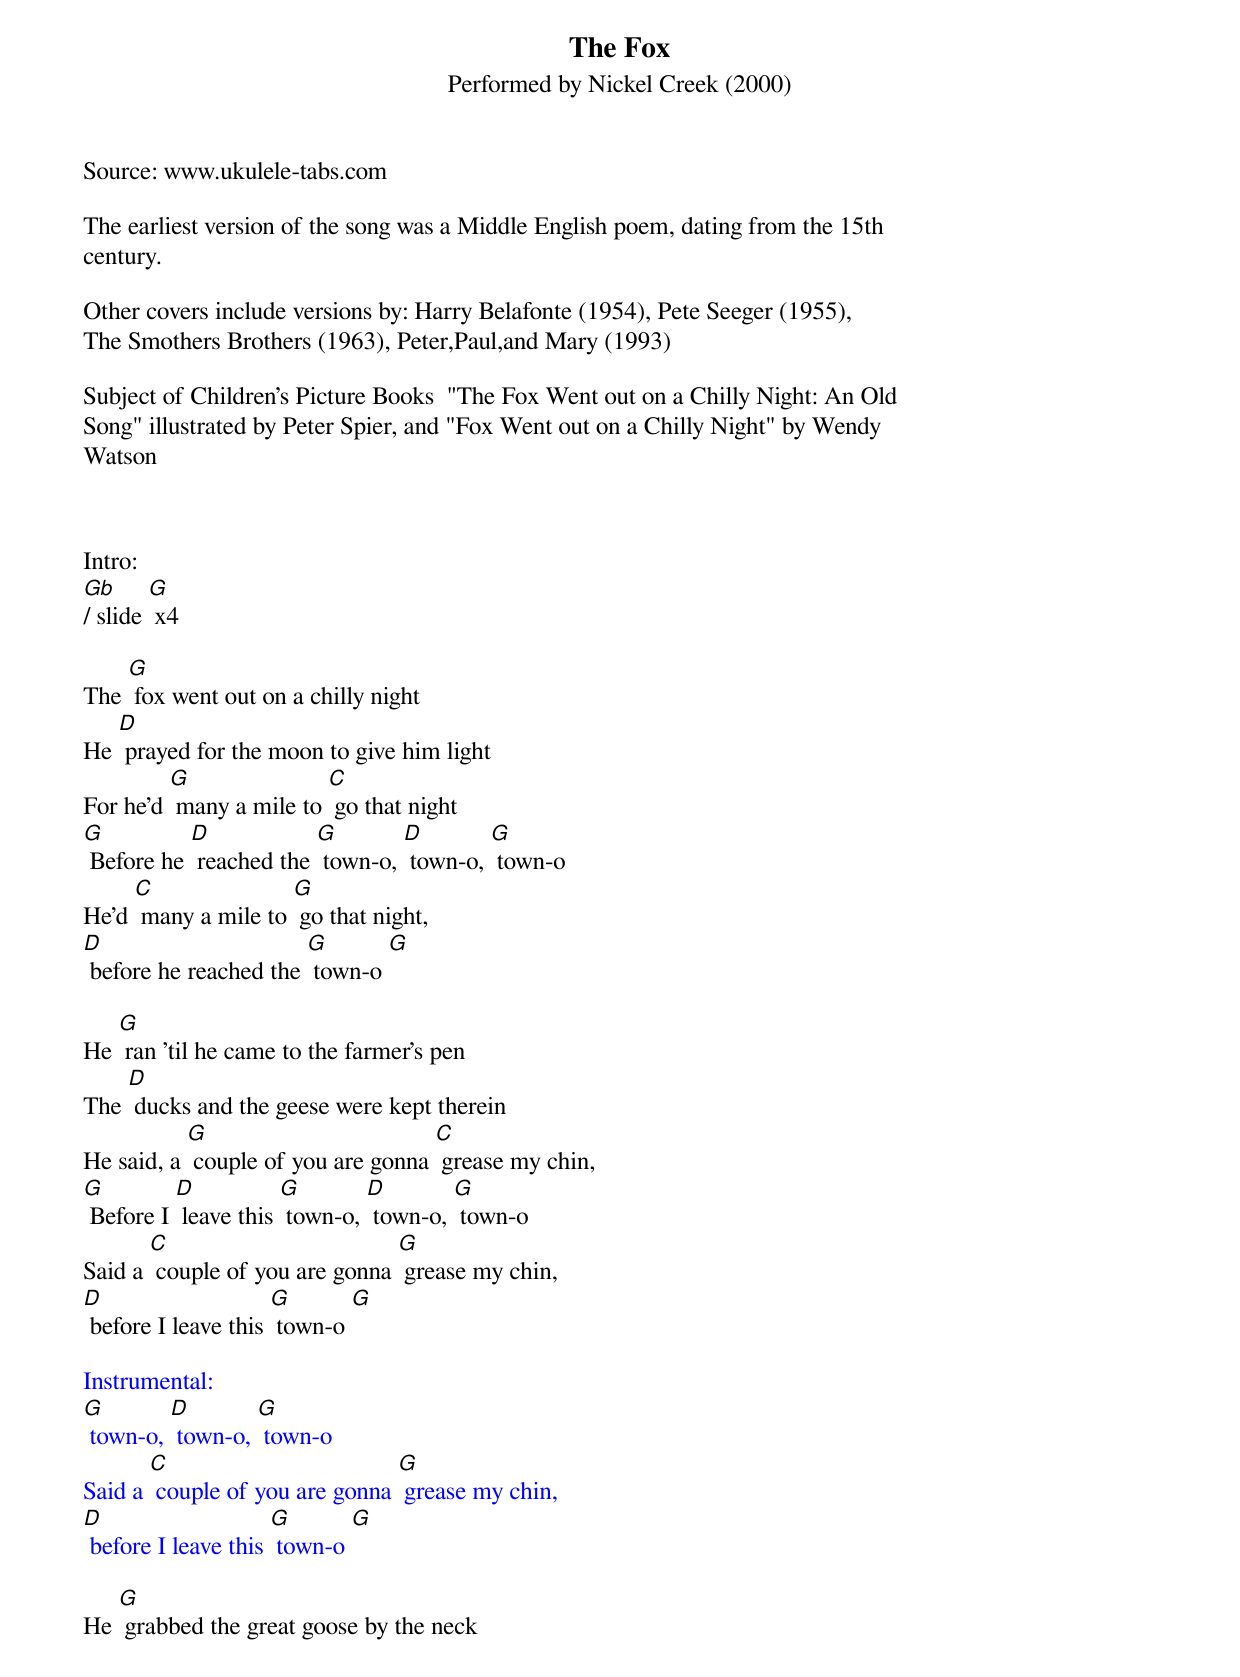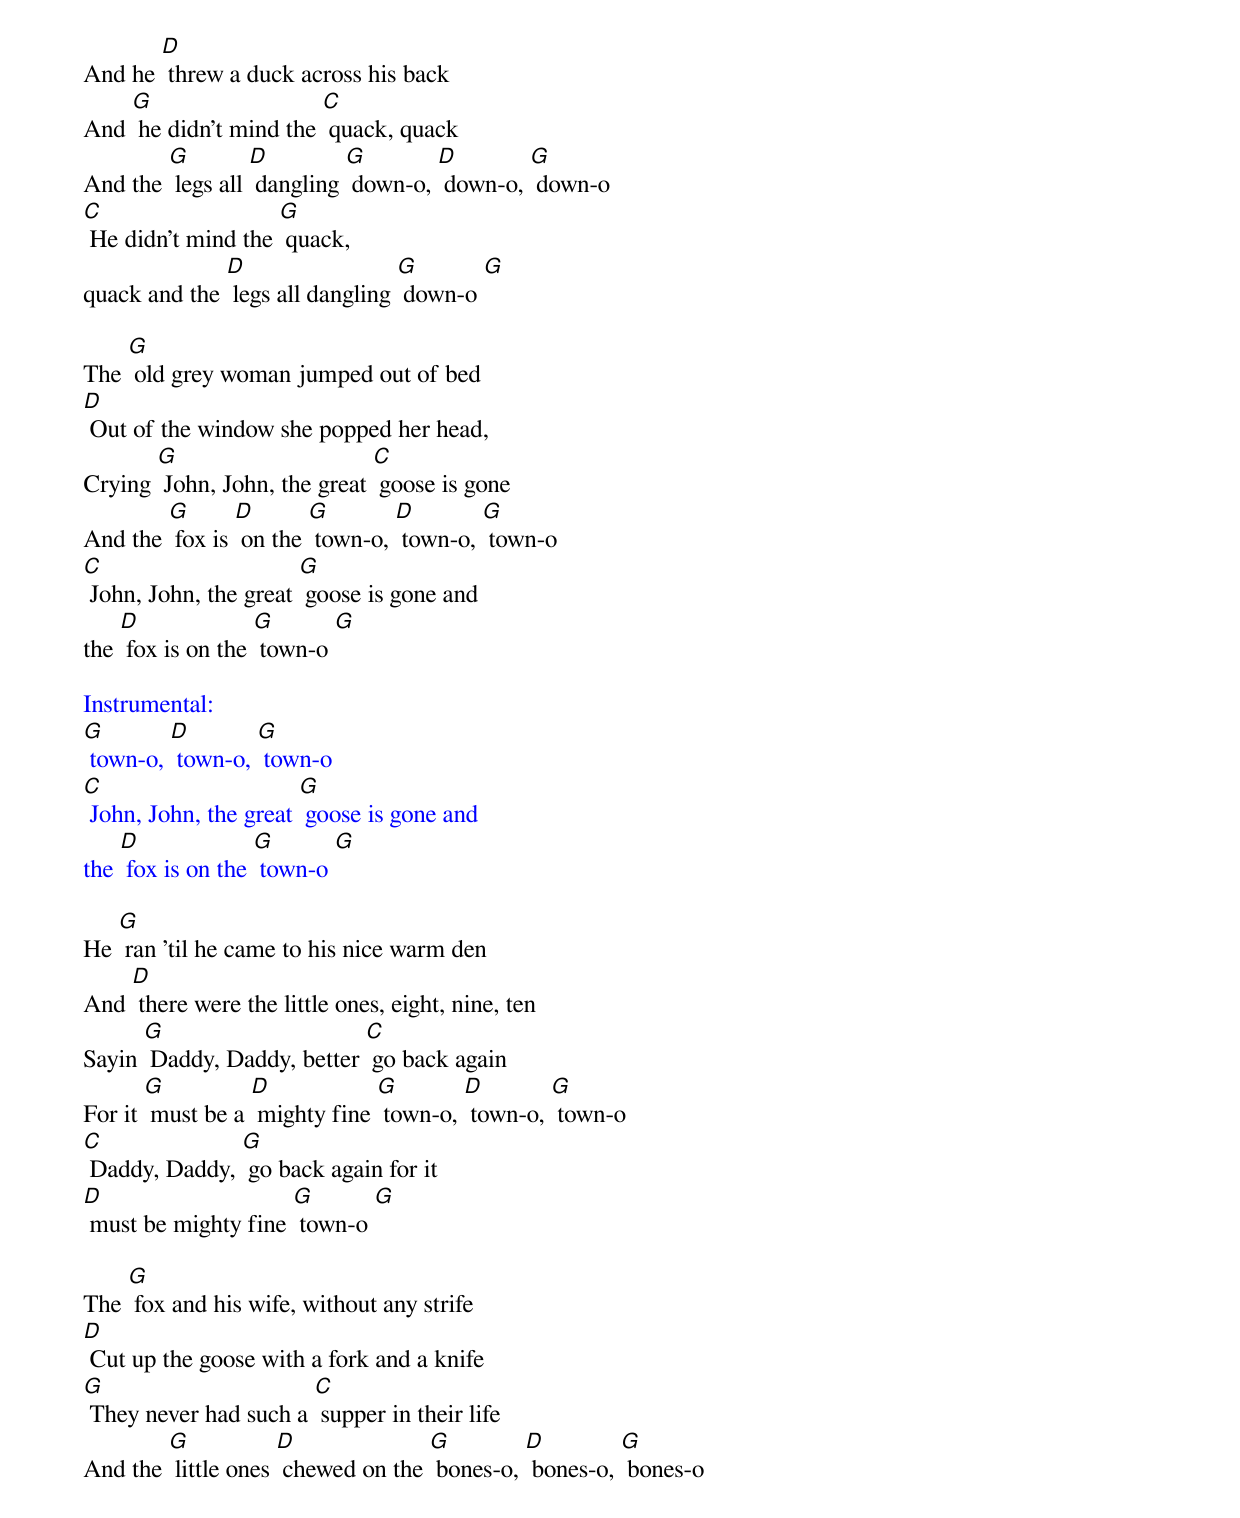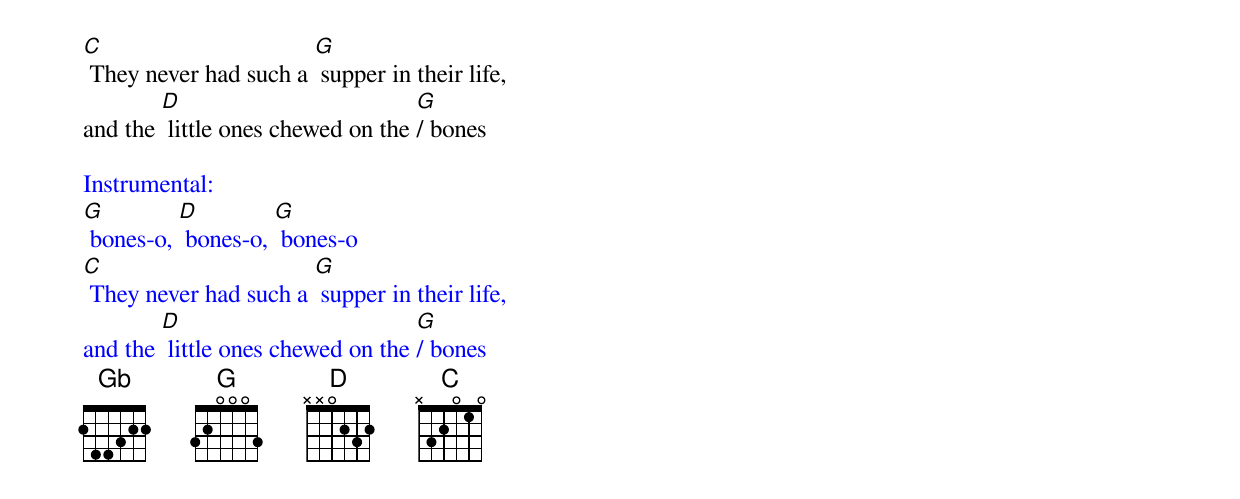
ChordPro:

{t: The Fox}
{st: Performed by Nickel Creek (2000)}
Source: www.ukulele-tabs.com

The earliest version of the song was a Middle English poem, dating from the 15th
century.

Other covers include versions by: Harry Belafonte (1954), Pete Seeger (1955),
The Smothers Brothers (1963), Peter,Paul,and Mary (1993)

Subject of Children's Picture Books  "The Fox Went out on a Chilly Night: An Old
Song" illustrated by Peter Spier, and "Fox Went out on a Chilly Night" by Wendy
Watson


{define: Gb frets 0 1 2 1}

Intro:
[Gb]/ slide [G] x4

The [G] fox went out on a chilly night
He [D] prayed for the moon to give him light
For he'd [G] many a mile to [C] go that night
[G] Before he [D] reached the [G] town-o, [D] town-o, [G] town-o
He'd [C] many a mile to [G] go that night,
[D] before he reached the [G] town-o [G]

He [G] ran 'til he came to the farmer's pen
The [D] ducks and the geese were kept therein
He said, a [G] couple of you are gonna [C] grease my chin,
[G] Before I [D] leave this [G] town-o, [D] town-o, [G] town-o
Said a [C] couple of you are gonna [G] grease my chin,
[D] before I leave this [G] town-o [G]

{textcolour: blue}
Instrumental:
[G] town-o, [D] town-o, [G] town-o
Said a [C] couple of you are gonna [G] grease my chin,
[D] before I leave this [G] town-o [G]
{textcolour}

He [G] grabbed the great goose by the neck
And he [D] threw a duck across his back
And [G] he didn't mind the [C] quack, quack
And the [G] legs all [D] dangling [G] down-o, [D] down-o, [G] down-o
[C] He didn't mind the [G] quack,
quack and the [D] legs all dangling [G] down-o [G]

The [G] old grey woman jumped out of bed
[D] Out of the window she popped her head,
Crying [G] John, John, the great [C] goose is gone
And the [G] fox is [D] on the [G] town-o, [D] town-o, [G] town-o
[C] John, John, the great [G] goose is gone and
the [D] fox is on the [G] town-o [G]

{textcolour: blue}
Instrumental:
[G] town-o, [D] town-o, [G] town-o
[C] John, John, the great [G] goose is gone and
the [D] fox is on the [G] town-o [G]
{textcolour}

He [G] ran 'til he came to his nice warm den
And [D] there were the little ones, eight, nine, ten
Sayin [G] Daddy, Daddy, better [C] go back again
For it [G] must be a [D] mighty fine [G] town-o, [D] town-o, [G] town-o
[C] Daddy, Daddy, [G] go back again for it
[D] must be mighty fine [G] town-o [G]

The [G] fox and his wife, without any strife
[D] Cut up the goose with a fork and a knife
[G] They never had such a [C] supper in their life
And the [G] little ones [D] chewed on the [G] bones-o, [D] bones-o, [G] bones-o
[C] They never had such a [G] supper in their life,
and the [D] little ones chewed on the [G]/ bones

{textcolour: blue}
Instrumental:
[G] bones-o, [D] bones-o, [G] bones-o
[C] They never had such a [G] supper in their life,
and the [D] little ones chewed on the [G]/ bones
{textcolour}
